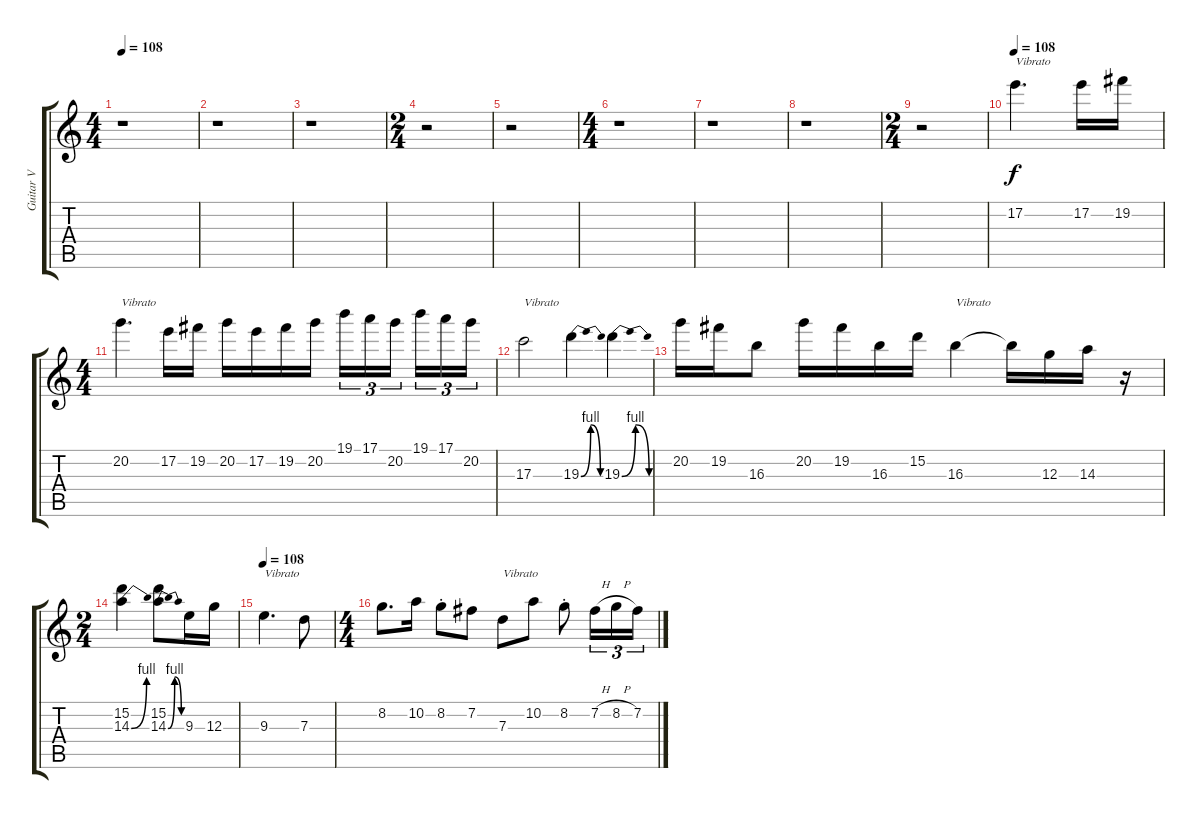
\track ("Guitar V" "Guitar V") {instrument overdrivenguitar}
\staff {score tabs}
\tuning (E4 B3 G3 D3 A2 E2) {hide}
\ts (4 4)
\tempo 108
\clef g2
\ks c
r.1{dy f} |
r.1 |
r.1 |
\ts (2 4)
r.2 |
r.2 |
\ts (4 4)
r.1 |
r.1 |
r.1 |
\ts (2 4)
r.2 |
\tempo 108
17.2.4{d txt "Vibrato"} 17.2.16 19.2.16 |
\ts (4 4)
20.2.4{d txt "Vibrato"} 17.2.16 19.2.16 20.2.16 17.2.16 19.2.16 20.2.16 19.1.16{tu (3 2)} 17.1.16{tu (3 2)} 20.2.16{tu (3 2) beam splitsecondary} 19.1.16{tu (3 2)} 17.1.16{tu (3 2)} 20.2.16{tu (3 2)} |
17.3.2{txt "Vibrato"} 19.3{be (bendrelease 0 0 15 4 45 4 60 0)}.4 19.3{be (bendrelease 0 0 15 4 40 4 60 0)}.4 |
20.2.16 19.2.16 16.3.8 20.2.16 19.2.16 16.3.16 15.2.16 16.3.4{txt "Vibrato"} 16.3{t}.16 12.3.16 14.3.16 r.16 |
\ts (2 4)
(15.2 14.3{be (bend 0 0 60 4)}).4 (15.2 14.3{be (bendrelease 0 0 15 4 30 4 60 0)}).8 9.3.16 12.3.16 |
\tempo 108
9.3.4{d txt "Vibrato"} 7.3.8 |
\ts (4 4)
8.2.8{d} 10.2.16 8.2{st}.8 7.2.8 7.3.8{txt "Vibrato"} 10.2.8 8.2{st}.8 7.2{h}.16{tu (3 2)} 8.2{h}.16{tu (3 2)} 7.2.16{tu (3 2)}
